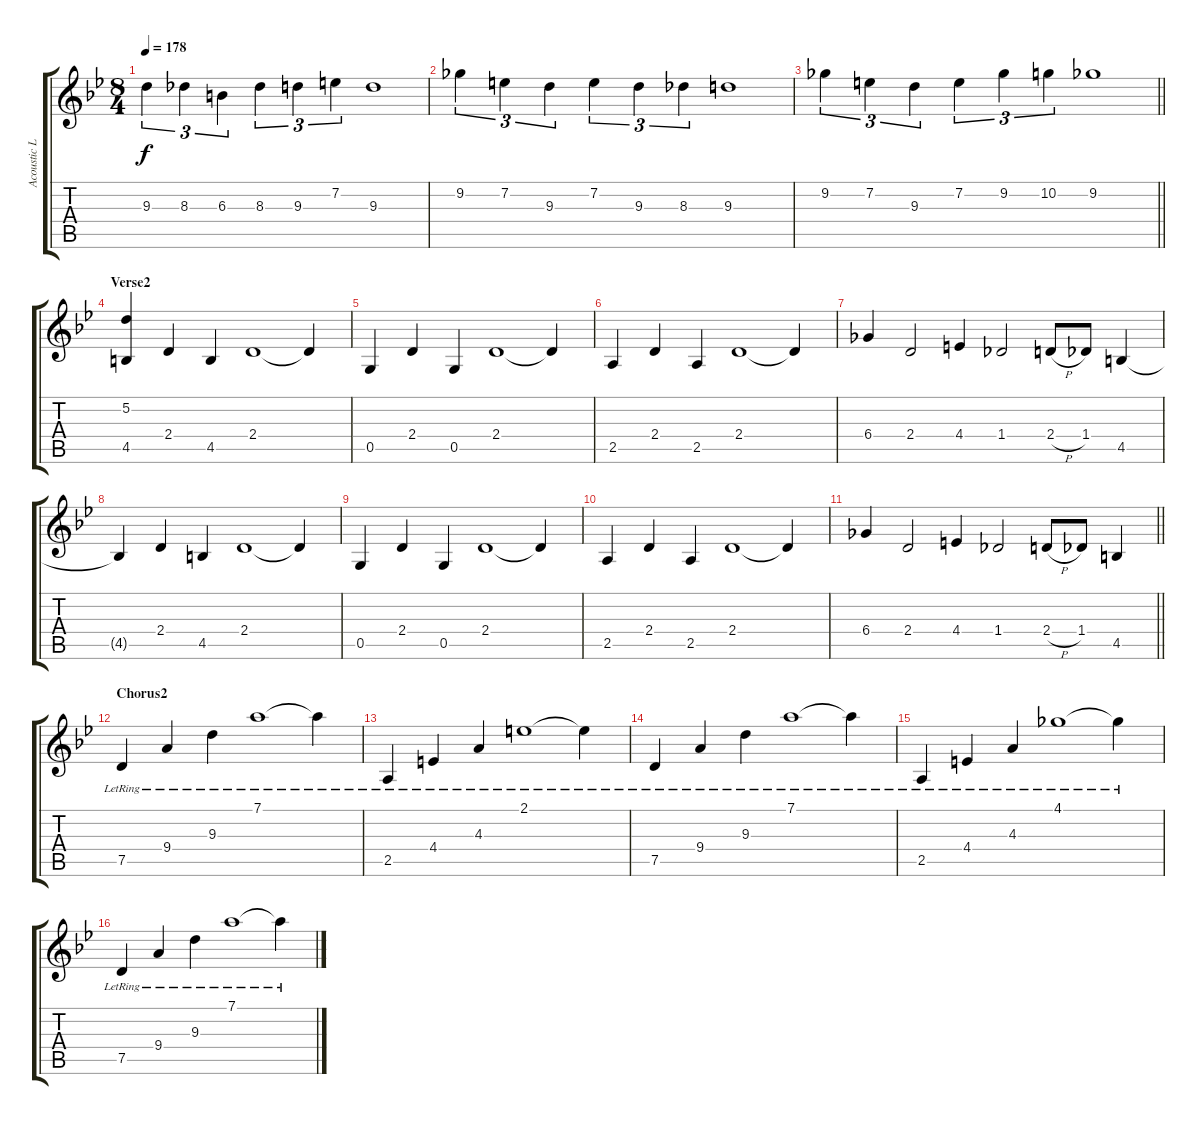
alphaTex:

\track ("Acoustic Lead" "Acoustic L") {instrument acousticguitarsteel}
\staff {score tabs}
\tuning (D4 A3 F3 C3 G2 D2) {hide}
\ts (8 4)
\tempo 178
\clef g2
\ks bb
9.3.4{tu (3 2) dy f} 8.3.4{tu (3 2)} 6.3.4{tu (3 2) volume 16} 8.3.4{tu (3 2)} 9.3.4{tu (3 2)} 7.2.4{tu (3 2)} 9.3.1 |
9.2.4{tu (3 2)} 7.2.4{tu (3 2)} 9.3.4{tu (3 2)} 7.2.4{tu (3 2)} 9.3.4{tu (3 2)} 8.3.4{tu (3 2)} 9.3.1 |
\barLineRight lightlight
9.2.4{tu (3 2)} 7.2.4{tu (3 2)} 9.3.4{tu (3 2)} 7.2.4{tu (3 2)} 9.2.4{tu (3 2)} 10.2.4{tu (3 2)} 9.2.1 |
\section ("" "Verse2")
(5.2 4.5).4 2.4.4 4.5.4 2.4.1 2.4{t}.4 |
0.5.4 2.4.4 0.5.4 2.4.1 2.4{t}.4 |
2.5.4 2.4.4 2.5.4 2.4.1 2.4{t}.4 |
6.4.4 2.4.2 4.4.4 1.4.2 2.4{h}.8 1.4.8 4.5.4 |
4.5{t}.4 2.4.4 4.5.4 2.4.1 2.4{t}.4 |
0.5.4 2.4.4 0.5.4 2.4.1 2.4{t}.4 |
2.5.4 2.4.4 2.5.4 2.4.1 2.4{t}.4 |
\barLineRight lightlight
6.4.4 2.4.2 4.4.4 1.4.2 2.4{h}.8 1.4.8 4.5.4 |
\section ("" "Chorus2")
7.5{lr}.4 9.4{lr}.4 9.3{lr}.4 7.1{lr}.1 7.1{lr t}.4 |
2.5{lr}.4 4.4{lr}.4 4.3{lr}.4 2.1{lr}.1 2.1{lr t}.4 |
7.5{lr}.4 9.4{lr}.4 9.3{lr}.4 7.1{lr}.1 7.1{lr t}.4 |
2.5{lr}.4 4.4{lr}.4 4.3{lr}.4 4.1{lr}.1 4.1{lr t}.4 |
7.5{lr}.4 9.4{lr}.4 9.3{lr}.4 7.1{lr}.1 7.1{lr t}.4
